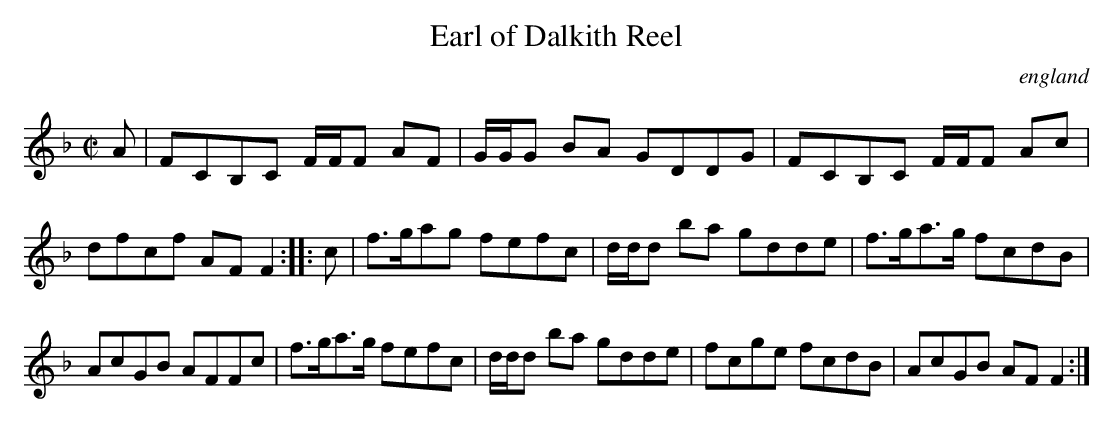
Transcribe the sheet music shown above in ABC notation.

X:1
T:Earl of Dalkith Reel
O:england
M:C|
K:F
A|FCB,C F/2F/2F AF|G/2G/2G BA GDDG|\
FCB,C F/2F/2F Ac|dfcf AF F2::\
c|f>gag fefc|d/2d/2d ba gdde|\
f>ga>g fcdB|AcGB AFFc|\
f>ga>g fefc|d/2d/2d ba gdde|\
fcge fcdB|AcGB AFF2:|
